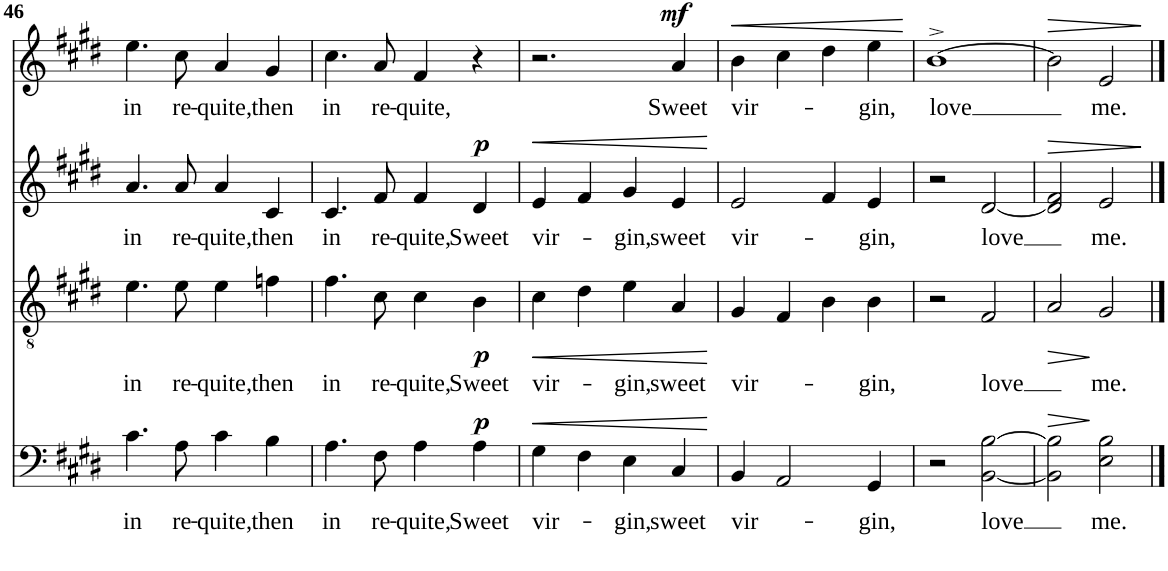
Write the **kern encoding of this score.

**kern	**text	**dynam	**kern	**text	**dynam	**kern	**text	**dynam	**kern	**text	**dynam
*part4	*part4	*part4	*part3	*part3	*part3	*part2	*part2	*part2	*part1	*part1	*part1
*staff4	*staff4	*staff4	*staff3	*staff3	*staff3	*staff2	*staff2	*staff2	*staff1	*staff1	*staff1
*I"Bass	*	*	*I"Tenor	*	*	*I"Alto	*	*	*I"Soprano	*	*
!!LO:PB:g=z
*clefF4	*	*	*clefGv2	*	*	*clefG2	*	*	*clefG2	*	*
*k[f#c#g#d#]	*	*	*k[f#c#g#d#]	*	*	*k[f#c#g#d#]	*	*	*k[f#c#g#d#]	*	*
*E:	*	*	*E:	*	*	*E:	*	*	*E:	*	*
*M4/4	*	*	*M4/4	*	*	*M4/4	*	*	*M4/4	*	*
=46	=46	=46	=46	=46	=46	=46	=46	=46	=46	=46	=46
!	!LO:LY:b	!	!	!LO:LY:b	!	!	!LO:LY:b	!	!	!LO:LY:b	!
4.c#\	in	.	4.e\	in	.	4.a/	in	.	4.ee\	in	.
!	!LO:LY:b	!	!	!LO:LY:b	!	!	!LO:LY:b	!	!	!LO:LY:b	!
8A\	re-	.	8e\	re-	.	8a/	re-	.	8cc#\	re-	.
!	!LO:LY:b	!	!	!LO:LY:b	!	!	!LO:LY:b	!	!	!LO:LY:b	!
4c#\	-quite,	.	4e\	-quite,	.	4a/	-quite,	.	4a/	-quite,	.
!	!LO:LY:b	!	!	!LO:LY:b	!	!	!LO:LY:b	!	!	!LO:LY:b	!
4B\	then	.	4fn\	then	.	4c#/	then	.	4g#/	then	.
=47	=47	=47	=47	=47	=47	=47	=47	=47	=47	=47	=47
!	!LO:LY:b	!	!	!LO:LY:b	!	!	!LO:LY:b	!	!	!LO:LY:b	!
4.A\	in	.	4.f#\	in	.	4.c#/	in	.	4.cc#\	in	.
!	!LO:LY:b	!	!	!LO:LY:b	!	!	!LO:LY:b	!	!	!LO:LY:b	!
8F#\	re-	.	8c#\	re-	.	8f#/	re-	.	8a/	re-	.
!	!LO:LY:b	!	!	!LO:LY:b	!	!	!LO:LY:b	!	!	!LO:LY:b	!
4A\	-quite,	.	4c#\	-quite,	.	4f#/	-quite,	.	4f#/	-quite,	.
!	!LO:LY:b	!LO:DY:a	!	!LO:LY:b	!LO:DY:b	!	!LO:LY:b	!LO:DY:a	!	!	!
4A\	Sweet	p	4B\	Sweet	p	4d#/	Sweet	p	4r	.	.
=48	=48	=48	=48	=48	=48	=48	=48	=48	=48	=48	=48
!	!LO:LY:b	!LO:HP:b	!	!LO:LY:b	!LO:HP:b	!	!LO:LY:b	!LO:HP:b	!	!	!
4G#\	vir-	<	4c#\	vir-	<	4e/	vir-	<	2.r	.	.
4F#\	.	.	4d#\	.	.	4f#/	.	.	.	.	.
!	!LO:LY:b	!	!	!LO:LY:b	!	!	!LO:LY:b	!	!	!	!
4E\	-gin,	.	4e\	-gin,	.	4g#/	-gin,	.	.	.	.
!	!LO:LY:b	!	!	!LO:LY:b	!	!	!LO:LY:b	!	!	!LO:LY:b	!LO:DY:a
4C#/	sweet	.	4A/	sweet	.	4e/	sweet	.	4a/	Sweet	mf
.	.	[	.	.	[	.	.	[	.	.	.
=49	=49	=49	=49	=49	=49	=49	=49	=49	=49	=49	=49
!	!LO:LY:b	!	!	!LO:LY:b	!	!	!LO:LY:b	!	!	!LO:LY:b	!LO:HP:b
4BB/	vir-	.	4G#/	vir-	.	2e/	vir-	.	4b\	vir-	<
2AA/	.	.	4F#/	.	.	.	.	.	4cc#\	.	.
.	.	.	4B\	.	.	4f#/	.	.	4dd#\	.	.
!	!LO:LY:b	!	!	!LO:LY:b	!	!	!LO:LY:b	!	!	!LO:LY:b	!
4GG#/	-gin,	.	4B\	-gin,	.	4e/	-gin,	.	4ee\	-gin,	.
.	.	.	.	.	.	.	.	.	.	.	[
=50	=50	=50	=50	=50	=50	=50	=50	=50	=50	=50	=50
!	!	!	!	!	!	!	!	!	!	!LO:LY:b	!
2r	.	.	2r	.	.	2r	.	.	[1b^	love	.
!	!LO:LY:b	!	!	!LO:LY:b	!	!	!LO:LY:b	!	!	!	!
[2BB\ [2B\	love	.	2F#/	love	.	[2d#/	love	.	.	.	.
=51	=51	=51	=51	=51	=51	=51	=51	=51	=51	=51	=51
!	!	!LO:HP:b	!	!	!LO:HP:b	!	!	!LO:HP:b	!	!	!LO:HP:b
2BB\] 2B\]	.	>	2A/	.	>	2d#/] 2f#/	.	>	2b\]	.	>
!	!LO:LY:b	!	!	!LO:LY:b	!	!	!LO:LY:b	!	!	!LO:LY:b	!
2E\ 2B\	me.	]	2G#/	me.	]	2e/	me.	.	2e/	me.	.
.	.	.	.	.	.	.	.	]	.	.	]
==	==	==	==	==	==	==	==	==	==	==	==
*-	*-	*-	*-	*-	*-	*-	*-	*-	*-	*-	*-
